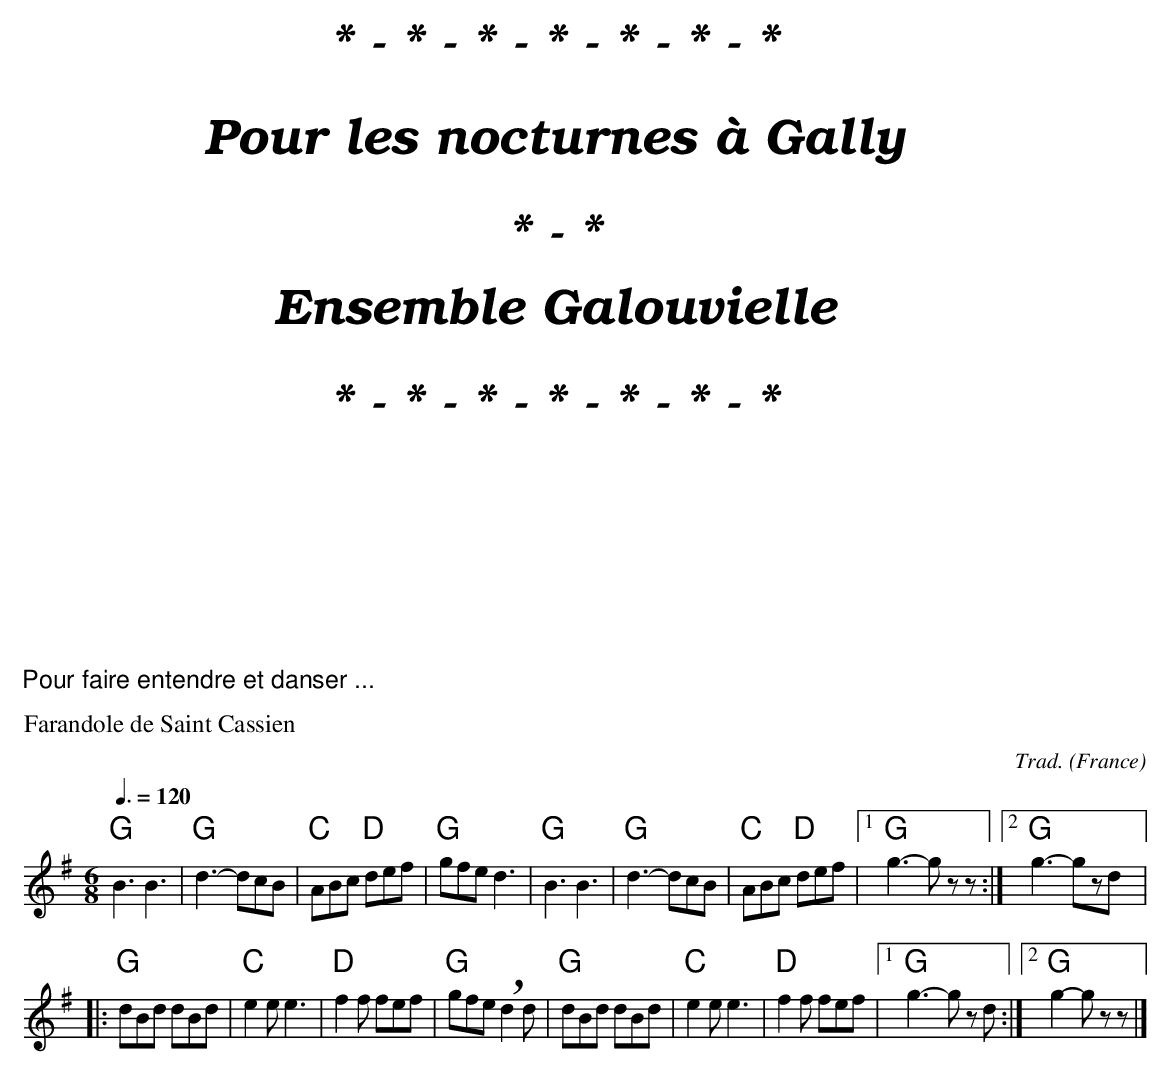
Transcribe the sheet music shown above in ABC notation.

X:1
T:Farandole de Fréjus
T:Farandole de Saint Cassien
O:France
C:Trad.
M:6/8
Q:3/8=120
L:1/8
K:GMaj
V:1
"G"B3 B3 | "G"d3-dcB | "C"ABc "D"def | "G"gfe d3 | "G"B3 B3 | "G"d3- dcB | "C"ABc "D"def |1 "G"g3-g zz :|2 "G"g3-gzd|:
"G"dBd dBd | "C"e2e e3 | "D"f2f fef | "G"gfe !breath!d2d | "G"dBd dBd | "C"e2e  e3 | "D"f2f fef |1 "G"g3-g zd :|2 "G"g2-gzz|]
